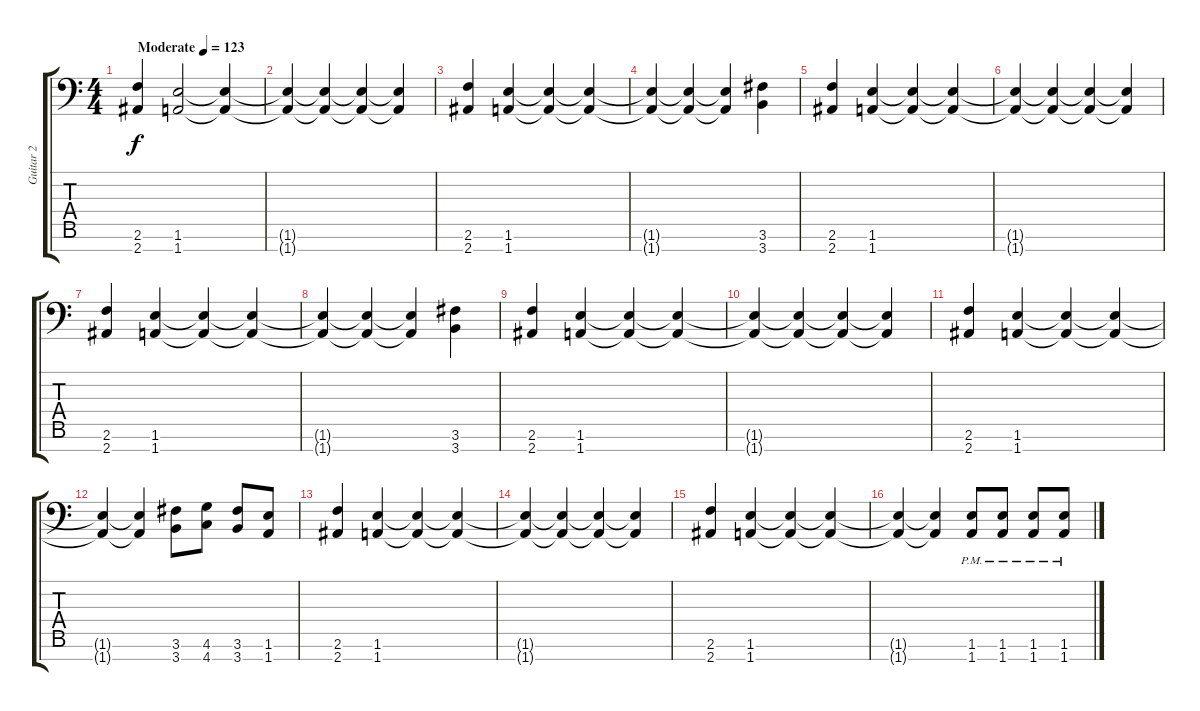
\track ("Guitar 2" "Guitar 2") {instrument distortionguitar}
\staff {score tabs}
\tuning (Eb4 Bb3 Gb3 Db3 Ab2 Eb2 Ab1) {hide}
\ts (4 4)
\tempo (123 "Moderate")
\clef f4
\ks c
(2.6 2.7).4{dy f instrument distortionguitar} (1.6 1.7).2 (1.6{t} 1.7{t}).4 |
(1.6{t} 1.7{t}).4 (1.6{t} 1.7{t}).4 (1.6{t} 1.7{t}).4 (1.6{t} 1.7{t}).4 |
(2.6 2.7).4 (1.6 1.7).4 (1.6{t} 1.7{t}).4 (1.6{t} 1.7{t}).4 |
(1.6{t} 1.7{t}).4 (1.6{t} 1.7{t}).4 (1.6{t} 1.7{t}).4 (3.6 3.7).4 |
(2.6 2.7).4 (1.6 1.7).4 (1.6{t} 1.7{t}).4 (1.6{t} 1.7{t}).4 |
(1.6{t} 1.7{t}).4 (1.6{t} 1.7{t}).4 (1.6{t} 1.7{t}).4 (1.6{t} 1.7{t}).4 |
(2.6 2.7).4 (1.6 1.7).4 (1.6{t} 1.7{t}).4 (1.6{t} 1.7{t}).4 |
(1.6{t} 1.7{t}).4 (1.6{t} 1.7{t}).4 (1.6{t} 1.7{t}).4 (3.6 3.7).4 |
(2.6 2.7).4 (1.6 1.7).4 (1.6{t} 1.7{t}).4 (1.6{t} 1.7{t}).4 |
(1.6{t} 1.7{t}).4 (1.6{t} 1.7{t}).4 (1.6{t} 1.7{t}).4 (1.6{t} 1.7{t}).4 |
(2.6 2.7).4 (1.6 1.7).4 (1.6{t} 1.7{t}).4 (1.6{t} 1.7{t}).4 |
(1.6{t} 1.7{t}).4 (1.6{t} 1.7{t}).4 (3.6 3.7).8 (4.6 4.7).8 (3.6 3.7).8 (1.6 1.7).8 |
(2.6 2.7).4 (1.6 1.7).4 (1.6{t} 1.7{t}).4 (1.6{t} 1.7{t}).4 |
(1.6{t} 1.7{t}).4 (1.6{t} 1.7{t}).4 (1.6{t} 1.7{t}).4 (1.6{t} 1.7{t}).4 |
(2.6 2.7).4 (1.6 1.7).4 (1.6{t} 1.7{t}).4 (1.6{t} 1.7{t}).4 |
(1.6{t} 1.7{t}).4 (1.6{t} 1.7{t}).4 (1.6{pm} 1.7{pm}).8 (1.6{pm} 1.7{pm}).8 (1.6{pm} 1.7{pm}).8 (1.6{pm} 1.7{pm}).8
